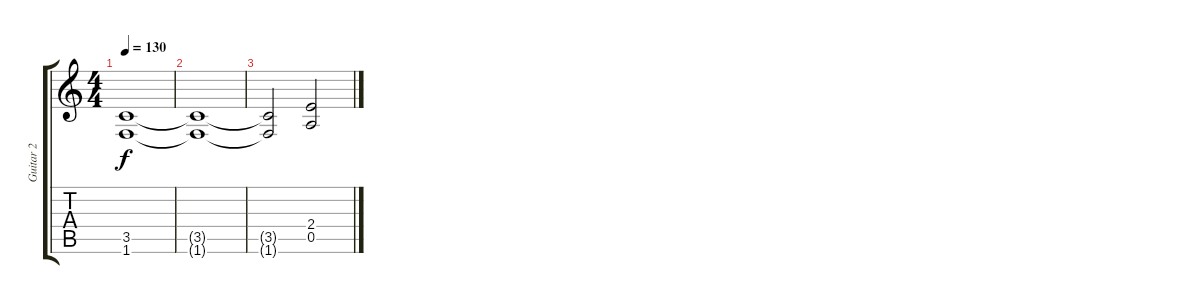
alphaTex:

\track ("Guitar 2" "Guitar 2") {instrument distortionguitar}
\staff {score tabs}
\tuning (E4 B3 G3 D3 A2 E2) {hide}
\ts (4 4)
\tempo 130
\clef g2
\ks c
(3.5{t} 1.6{t}).1{dy f} |
(3.5{t} 1.6{t}).1 |
(3.5{t} 1.6{t}).2 (2.4 0.5).2
